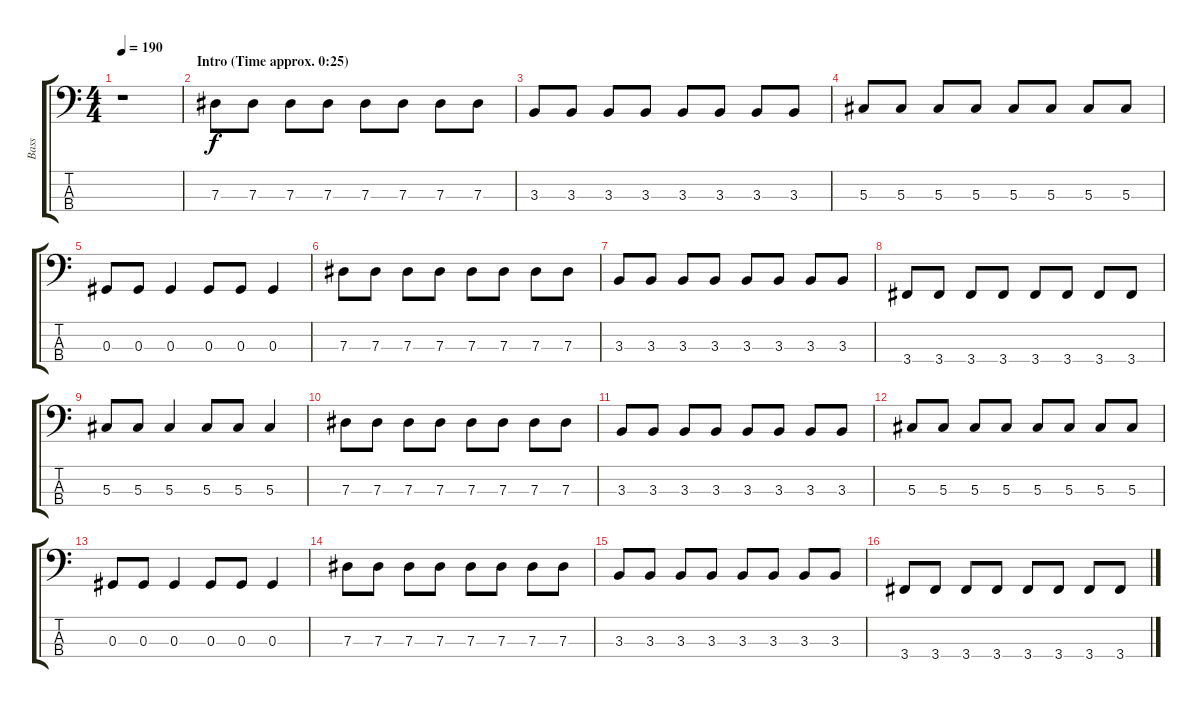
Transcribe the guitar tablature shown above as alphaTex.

\track ("Bass" "Bass") {instrument electricbassfinger}
\staff {score tabs}
\tuning (Gb2 Db2 Ab1 Eb1) {hide}
\ts (4 4)
\tempo 190
\clef f4
\ks c
r.1{dy f instrument electricbassfinger} |
\section ("" "Intro (Time approx. 0:25)")
7.3.8 7.3.8 7.3.8 7.3.8 7.3.8 7.3.8 7.3.8 7.3.8 |
3.3.8 3.3.8 3.3.8 3.3.8 3.3.8 3.3.8 3.3.8 3.3.8 |
5.3.8 5.3.8 5.3.8 5.3.8 5.3.8 5.3.8 5.3.8 5.3.8 |
0.3.8 0.3.8 0.3.4 0.3.8 0.3.8 0.3.4 |
7.3.8 7.3.8 7.3.8 7.3.8 7.3.8 7.3.8 7.3.8 7.3.8 |
3.3.8 3.3.8 3.3.8 3.3.8 3.3.8 3.3.8 3.3.8 3.3.8 |
3.4.8 3.4.8 3.4.8 3.4.8 3.4.8 3.4.8 3.4.8 3.4.8 |
5.3.8 5.3.8 5.3.4 5.3.8 5.3.8 5.3.4 |
7.3.8 7.3.8 7.3.8 7.3.8 7.3.8 7.3.8 7.3.8 7.3.8 |
3.3.8 3.3.8 3.3.8 3.3.8 3.3.8 3.3.8 3.3.8 3.3.8 |
5.3.8 5.3.8 5.3.8 5.3.8 5.3.8 5.3.8 5.3.8 5.3.8 |
0.3.8 0.3.8 0.3.4 0.3.8 0.3.8 0.3.4 |
7.3.8 7.3.8 7.3.8 7.3.8 7.3.8 7.3.8 7.3.8 7.3.8 |
3.3.8 3.3.8 3.3.8 3.3.8 3.3.8 3.3.8 3.3.8 3.3.8 |
3.4.8 3.4.8 3.4.8 3.4.8 3.4.8 3.4.8 3.4.8 3.4.8
